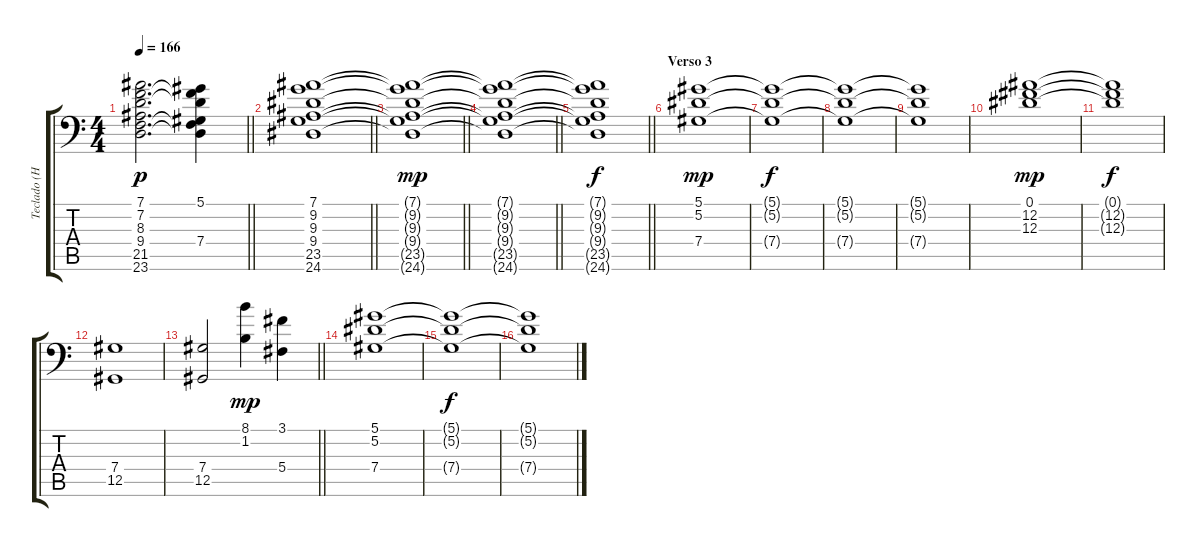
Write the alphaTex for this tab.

\track ("Teclado (Hugo Bistolfi)" "Teclado (H") {instrument stringensemble1}
\staff {score tabs}
\tuning (Eb4 Bb3 Gb3 Db3 Ab1 Eb1) {hide}
\ts (4 4)
\tempo 166
\clef f4
\barLineRight lightlight
\ks c
(7.1 7.2 8.3 9.4 21.5 23.6).2{d dy p} (5.1 7.2{t} 8.3{t} 7.4 21.5{t} 23.6{t}).4 |
\barLineRight lightlight
(7.1 9.2 9.3 9.4 23.5 24.6).1 |
\barLineRight lightlight
(7.1{t} 9.2{t} 9.3{t} 9.4{t} 23.5{t} 24.6{t}).1{dy mp} |
\barLineRight lightlight
(7.1{t} 9.2{t} 9.3{t} 9.4{t} 23.5{t} 24.6{t}).1 |
\barLineRight lightlight
(7.1{t} 9.2{t} 9.3{t} 9.4{t} 23.5{t} 24.6{t}).1{dy f} |
\section ("" "Verso 3")
(5.1 5.2 7.4).1{dy mp instrument synthstrings1} |
(5.1{t} 5.2{t} 7.4{t}).1{dy f} |
(5.1{t} 5.2{t} 7.4{t}).1 |
(5.1{t} 5.2{t} 7.4{t}).1 |
(0.1 12.2 12.3).1{dy mp} |
(0.1{t} 12.2{t} 12.3{t}).1{dy f} |
(7.4 12.5).1 |
\barLineRight lightlight
(7.4 12.5).2 (8.1 1.2).4{dy mp} (3.1 5.4).4 |
(5.1 5.2 7.4).1 |
(5.1{t} 5.2{t} 7.4{t}).1{dy f} |
(5.1{t} 5.2{t} 7.4{t}).1
